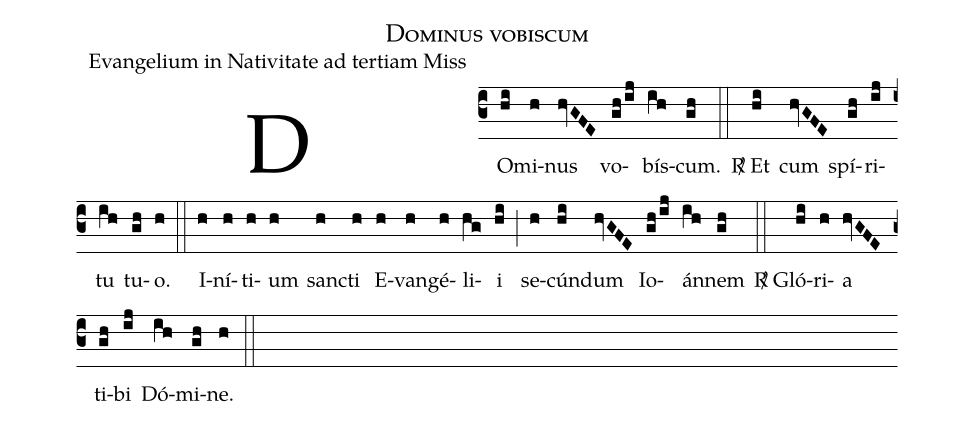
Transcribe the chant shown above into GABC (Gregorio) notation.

name:Dominus vobiscum;
office-part:Evangelium in Nativitate ad tertiam Missam;
%%
(c3) DO(hi)mi(h)nus(hvGFE) vo(gh/ij)bís(ih)cum.(gh) (::)
<sp>R/</sp>
Et(hi) cum(hvGFE) spí(gh)ri(ij)tu(ih) tu(gh)o.(h) (::)
I(h)ní(h)ti(h)um(h) san(h)cti(h) E(h)van(h)gé(h)li(hg)i(hi) (;)
se(h)cún(hi)dum(hvGFE) Io(gh/ij)án(ih)nem(gh) (::)
<sp>R/</sp>
Gló(hi)ri(h)a(hvGFE) ti(gh)bi(ij) Dó(ih)mi(gh)ne.(h) (::)
